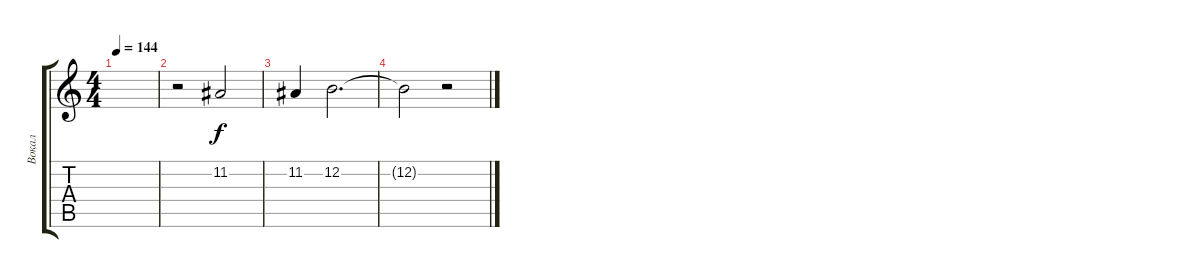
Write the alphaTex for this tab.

\track ("Вокал" "Вокал") {instrument tremolostrings}
\staff {score tabs}
\tuning (E4 B3 G3 D3 A2 E2) {hide}
\ts (4 4)
\tempo 144
\clef g2
\ks c
|
r.2 11.2.2 |
11.2.4 12.2.2{d} |
12.2{t}.2 r.2
